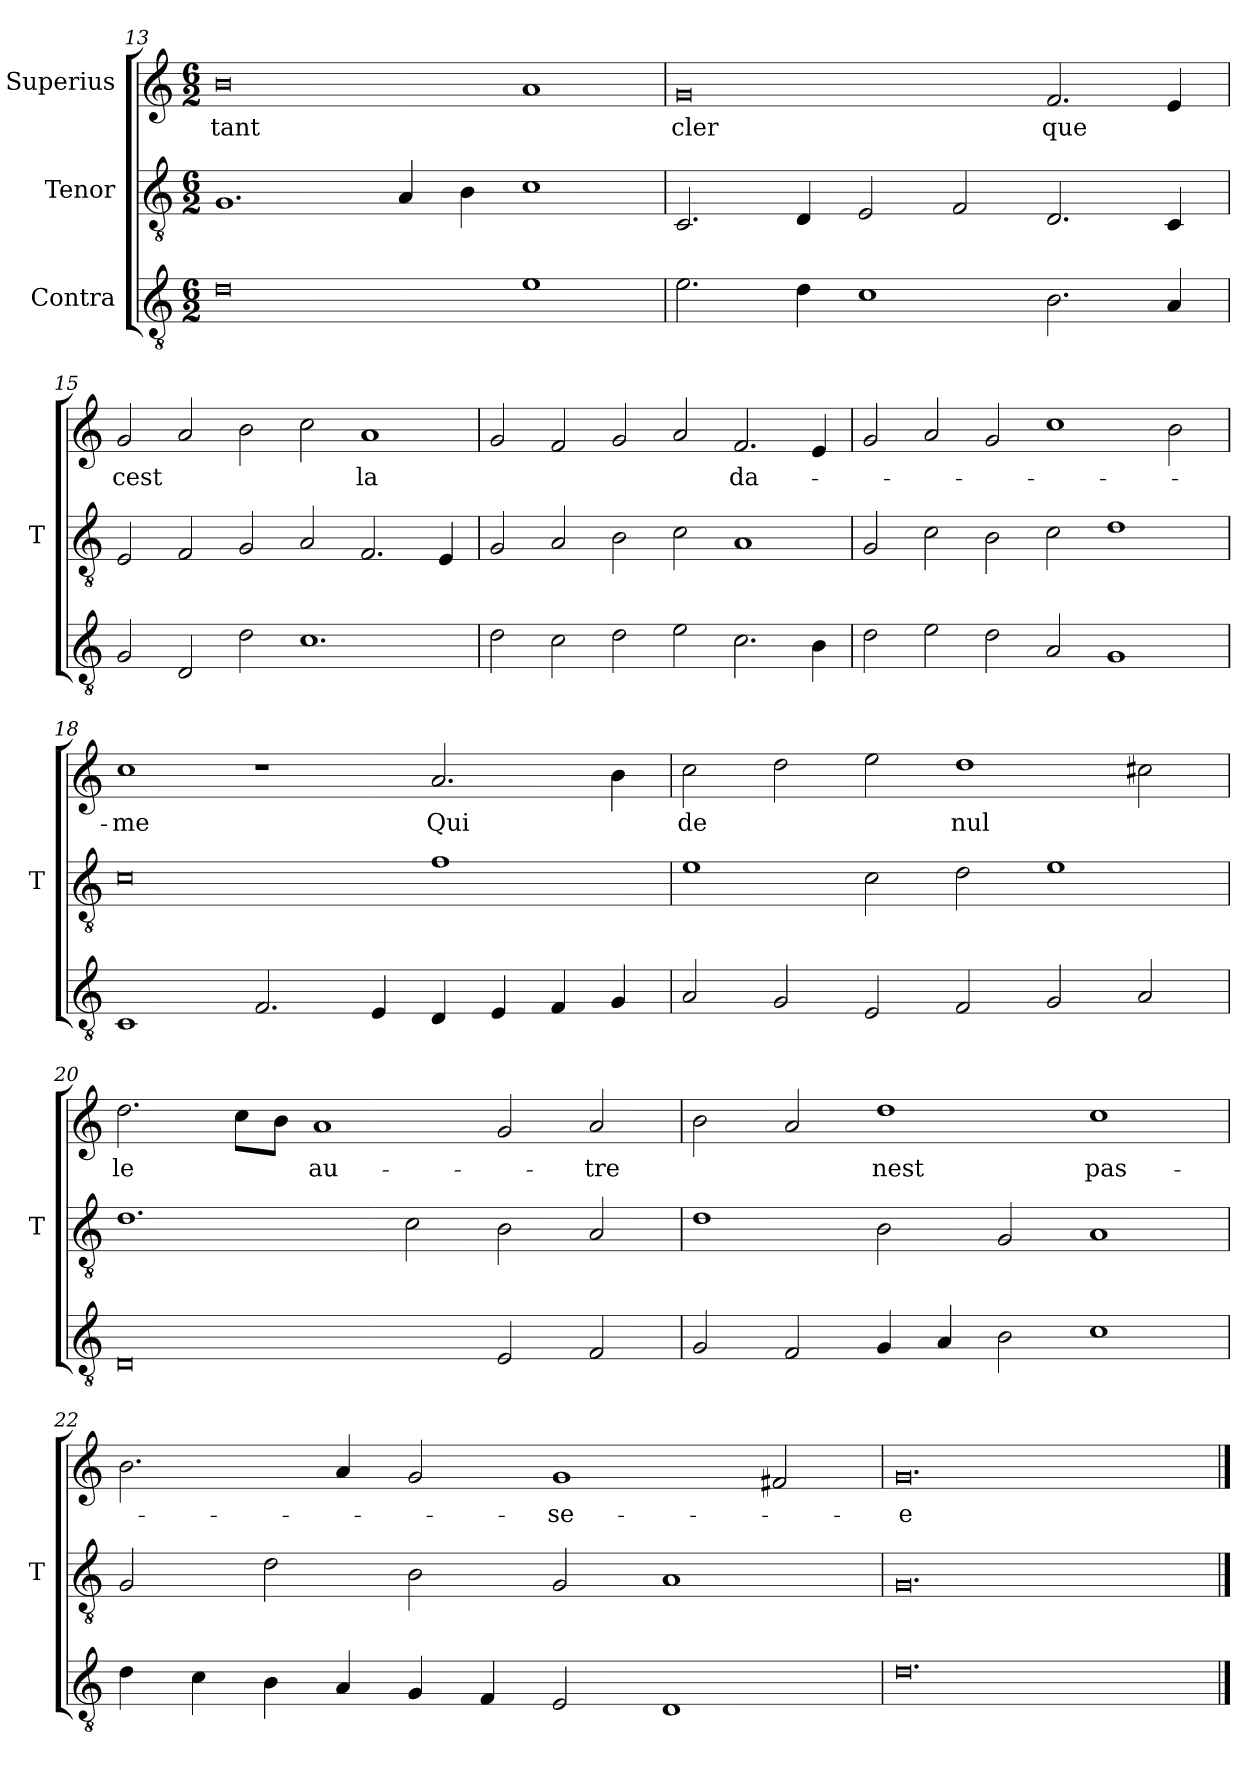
**kern	**kern	**kern	**text
*part3	*part2	*part1	*part1
*staff3	*staff2	*staff1	*staff1
*I"Contra	*I"Tenor	*I"Superius	*
*	*I'T	*	*
*clefGv2	*clefGv2	*clefG2	*
*M6/2	*M6/2	*M6/2	*
=13	=13	=13	=13
0d	1.G	0b	-tant
.	4A	.	.
.	4B	.	.
1e	1c	1a	.
=14	=14	=14	=14
2.e	2.C	0g	-cler
4d	4D	.	.
1c	2E	.	.
.	2F	.	.
2.B	2.D	2.f	-que
4A	4C	4e	.
=15	=15	=15	=15
2G	2E	2g	-cest
2D	2F	2a	.
2d	2G	2b	.
1.c	2A	2cc	.
.	2.F	1a	-la
.	4E	.	.
=16	=16	=16	=16
2d	2G	2g	.
2c	2A	2f	.
2d	2B	2g	.
2e	2c	2a	.
2.c	1A	2.f	da-
4B	.	4e	.
=17	=17	=17	=17
2d	2G	2g	.
2e	2c	2a	.
2d	2B	2g	.
2A	2c	1cc	.
1G	1d	.	.
.	.	2b	.
=18	=18	=18	=18
1C	0c	1cc	-me
2.F	.	1r	.
4E	.	.	.
4D	1f	2.a	-Qui
4E	.	.	.
4F	.	.	.
4G	.	4b	.
=19	=19	=19	=19
2A	1e	2cc	-de
2G	.	2dd	.
2E	2c	2ee	.
2F	2d	1dd	-nul
2G	1e	.	.
2A	.	2cc#X	.
=20	=20	=20	=20
0D	1.d	2.dd	-le
.	.	8cc\L	.
.	.	8b\J	.
.	.	1a	au-
.	2c	.	.
2E	2B	2g	.
2F	2A	2a	-tre
=21	=21	=21	=21
2G	1d	2b	.
2F	.	2a	.
4G	2B	1dd	-nest
4A	.	.	.
2B	2G	.	.
1c	1A	1cc	pas-
=22	=22	=22	=22
4d	2G	2.b	.
4c	.	.	.
4B	2d	.	.
4A	.	4a	.
4G	2B	2g	.
4F	.	.	.
2E	2G	1g	-se-
1D	1A	.	.
.	.	2f#X	.
=23	=23	=23	=23
0.d	0.G	0.g	-e
==	==	==	==
*-	*-	*-	*-
